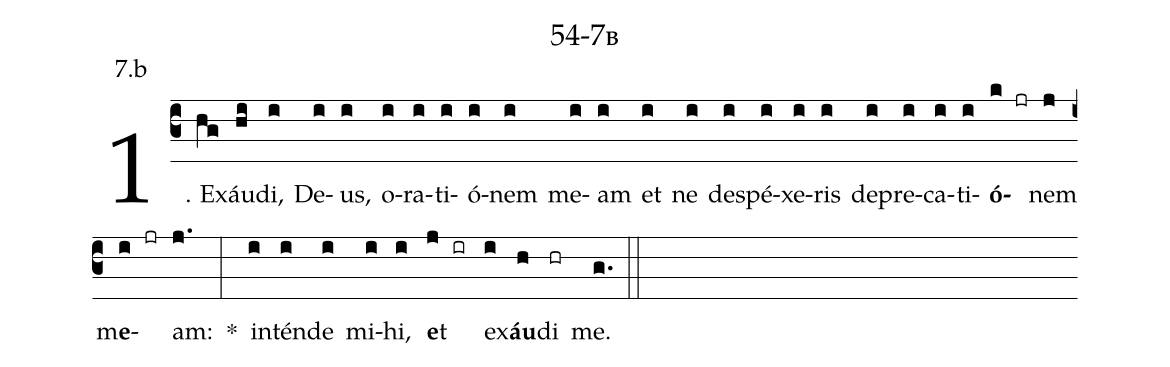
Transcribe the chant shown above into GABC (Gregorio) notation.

name: 54-7b;
annotation: 7.b;
%%
(c3)1. Ex(hg)áu(hi)di,(i) De(i)us,(i) o(i)ra(i)ti(i)ó(i)nem(i) me(i)am(i) et(i) ne(i) de(i)spé(i)xe(i)ris(i) de(i)pre(i)ca(i)ti(i)<b>ó</b>(k jr)nem(j) m<b>e</b>(i jr)am:(j.) *(:) in(i)tén(i)de(i) mi(i)hi,(i) <b>e</b>t(j ir) ex(i)<b>áu</b>(h)di(hr) me.(g.) (::)
